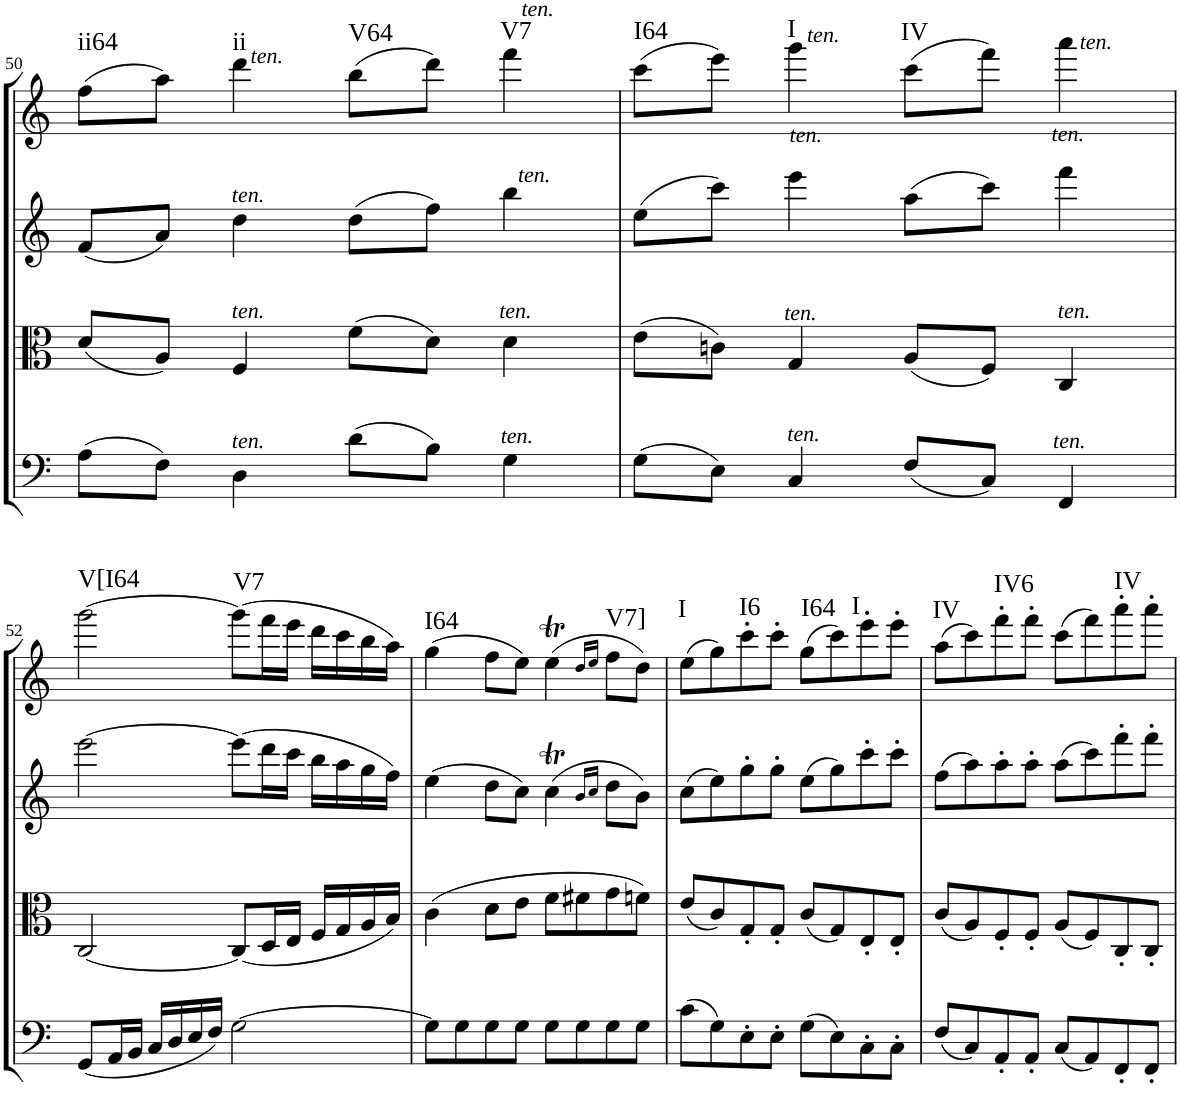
**kern	**kern	**kern	**kern	**harte
*part4	*part3	*part2	*part1	*part1
*staff4	*staff3	*staff2	*staff1	*
*I"Cello	*I"Viola	*I"2nd Violin	*I"1st Violin	*
*	*I'Vla	*I'Vln	*I'Vln	*
!!LO:PB:g=z
*clefF4	*clefC3	*clefG2	*clefG2	*
*k[]	*k[]	*k[]	*k[]	*
*M4/4	*M4/4	*M4/4	*M4/4	*
*met(c)	*met(c)	*met(c)	*met(c)	*
=50	=50	=50	=50	=50
!	!	!	!	!LO:H:kt=ii64
(8A\L	(8d/L	(8f/L	(8ff\L	N
8F\J)	8A/J)	8a/J)	8aa\J)	.
!	!	!	!LO:TX:a:i:t=ten.	!
!	!	!LO:TX:a:i:t=ten.	!	!
!	!LO:TX:a:i:t=ten.	!	!	!
!LO:TX:a:i:t=ten.	!	!	!	!LO:H:kt=ii
4D\	4F/	4dd\	4ddd\	N
!	!	!	!	!LO:H:kt=V64
(8d\L	(8f\L	(8dd\L	(8bb\L	N
8B\J)	8d\J)	8ff\J)	8ddd\J)	.
!	!	!	!LO:TX:a:i:t=ten.	!
!	!	!LO:TX:a:i:t=ten.	!	!
!	!LO:TX:a:i:t=ten.	!	!	!
!LO:TX:a:i:t=ten.	!	!	!	!LO:H:kt=V7
4G\	4d\	4bb\	4fff\	N
=51	=51	=51	=51	=51
!	!	!	!	!LO:H:kt=I64
(8G\L	(8e\L	(8ee\L	(8ccc\L	N
8E\J)	8cn\J)	8ccc\J)	8eee\J)	.
!	!	!	!LO:TX:a:i:t=ten.	!
!	!	!	!LO:TX:a:i:t=ten.	!
!	!LO:TX:a:i:t=ten.	!	!	!
!LO:TX:a:i:t=ten.	!	!	!	!LO:H:kt=I
4C/	4G/	4eee\	4ggg\	N
!	!	!	!	!LO:H:kt=IV
(8F/L	(8A/L	(8aa\L	(8ccc\L	N
8C/J)	8F/J)	8ccc\J)	8fff\J)	.
!	!	!	!LO:TX:a:i:t=ten.	!
!	!	!	!LO:TX:a:i:t=ten.	!
!	!LO:TX:a:i:t=ten.	!	!	!
!LO:TX:a:i:t=ten.	!	!	!	!
4FF/	4C/	4fff\	4aaa\	.
!!LO:LB:g=z
=52	=52	=52	=52	=52
!	!	!	!	!LO:H:kt=V[I64
(8GG/L	[2C/	[2eee\	[2ggg\	N
16AA/L	.	.	.	.
16BB/JJ	.	.	.	.
16C/LL	.	.	.	.
16D/	.	.	.	.
16E/	.	.	.	.
16F/JJ)	.	.	.	.
!	!	!	!	!LO:H:kt=V7
[2G\	(8C/L]	(8eee\L]	(8ggg\L]	N
.	16D/L	16ddd\L	16fff\L	.
.	16E/JJ	16ccc\JJ	16eee\JJ	.
.	16F/LL	16bb\LL	16ddd\LL	.
.	16G/	16aa\	16ccc\	.
.	16A/	16gg\	16bb\	.
.	16B/JJ)	16ff\JJ)	16aa\JJ)	.
=53	=53	=53	=53	=53
!	!	!	!	!LO:H:kt=I64
8G\L]	(4c\	(4ee\	(4gg\	N
8G\	.	.	.	.
8G\	8d\L	8dd\L	8ff\L	.
8G\J	8e\J	8cc\J)	8ee\J)	.
8G\L	8f\L	(4ccT\	(4eet\	.
8G\	8f#X\	.	.	.
.	.	16qb/LL	16qdd/LL	.
.	.	16qcc/JJ	16qee/JJ	.
!	!	!	!	!LO:H:kt=V7]
8G\	8g\	8dd\L	8ff\L	N
8G\J	8fn\J)	8b\J)	8dd\J)	.
=54	=54	=54	=54	=54
!	!	!	!	!LO:H:kt=I
(8c\L	(8e/L	(8cc\L	(8ee\L	N
8G\)	8c/)	8ee\)	8gg\)	.
!	!	!	!	!LO:H:kt=I6
8E'\	8G'/	8gg'\	8ccc'\	N
8E'\J	8G'/J	8gg'\J	8ccc'\J	.
!	!	!	!	!LO:H:kt=I64
(8G\L	(8c/L	(8ee\L	(8gg\L	N
8E\)	8G/)	8gg\)	8ccc\)	.
!	!	!	!	!LO:H:kt=I
8C'\	8E'/	8ccc'\	8eee'\	N
8C'\J	8E'/J	8ccc'\J	8eee'\J	.
=55	=55	=55	=55	=55
!	!	!	!	!LO:H:kt=IV
(8F/L	(8c/L	(8ff\L	(8aa\L	N
8C/)	8A/)	8aa\)	8ccc\)	.
!	!	!	!	!LO:H:kt=IV6
8AA'/	8F'/	8aa'\	8fff'\	N
8AA'/J	8F'/J	8aa'\J	8fff'\J	.
(8C/L	(8A/L	(8aa\L	(8ccc\L	.
8AA/)	8F/)	8ccc\)	8fff\)	.
!	!	!	!	!LO:H:kt=IV
8FF'/	8C'/	8fff'\	8aaa'\	N
8FF'/J	8C'/J	8fff'\J	8aaa'\J	.
=	=	=	=	=
*-	*-	*-	*-	*-
